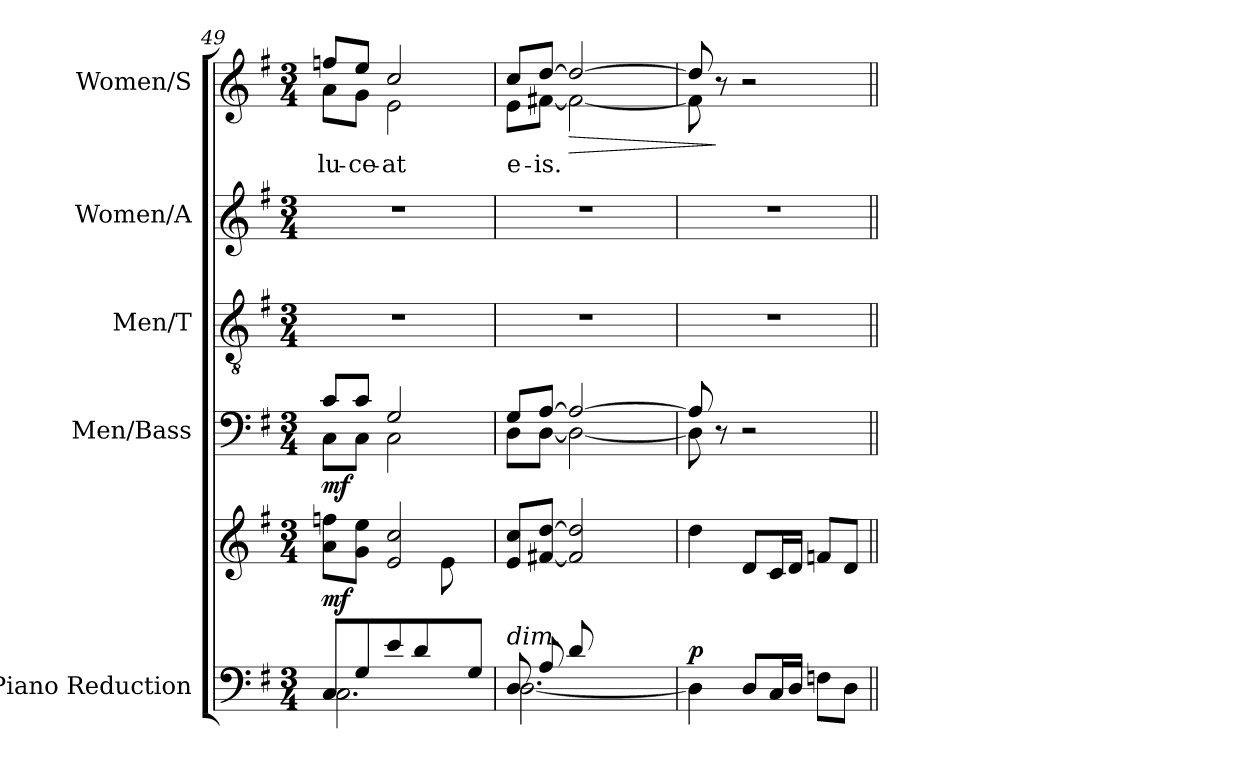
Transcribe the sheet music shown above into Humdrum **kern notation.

**kern	**kern	**dynam	**kern	**dynam	**kern	**kern	**kern	**text	**dynam
*part5	*part5	*part5	*part4	*part4	*part3	*part2	*part1	*part1	*part1
*staff6	*staff5	*staff5/6	*staff4	*staff4	*staff3	*staff2	*staff1	*staff1	*staff1
*I"Piano Reduction	*	*	*I"Men/Bass	*	*I"Men/T	*I"Women/A	*I"Women/S	*	*
*I'Pno	*	*	*	*	*	*	*	*	*
!!LO:PB:g=z
*clefF4	*clefG2	*	*clefF4	*	*clefGv2	*clefG2	*clefG2	*	*
*k[f#]	*k[f#]	*	*k[f#]	*	*k[f#]	*k[f#]	*k[f#]	*	*
*M3/4	*M3/4	*	*M3/4	*	*M3/4	*M3/4	*M3/4	*	*
=49	=49	=49	=49	=49	=49	=49	=49	=49	=49
*^	*^	*	*^	*	*	*	*	*	*
!	!	!	!	!LO:DY:a=2	!	!	!LO:DY:b	!	!	!	!LO:LY:b	!LO:DY:a
*	*	*	*	*	*	*	*	*	*	*^	*	*
!	!	!	!	!	!	!	!	!	!	!	!	!	!LO:DY:n=1:a
8C/L	2.C\	8a\ 8ffn\L	2ryy	mf	8c/L	8C\L	mf	2.r	2.r	8ffn/L	8a\L	lu-	mf mf
!	!	!	!	!	!	!	!	!	!	!	!	!LO:LY:b	!
8G/	.	8g\ 8ee\J	.	.	8c/J	8C\J	.	.	.	8ee/J	8g\J	-ce-	.
!	!	!	!	!	!	!	!	!	!	!	!	!LO:LY:b	!
8e/	.	2e/ 2cc/	.	.	2G/	2C\	.	.	.	2cc/	2e\	-at	.
8d/	.	.	.	.	.	.	.	.	.	.	.	.	.
8ryy	.	.	8e\	.	.	.	.	.	.	.	.	.	.
8G/J	.	.	8ryy	.	.	.	.	.	.	.	.	.	.
=50	=50	=50	=50	=50	=50	=50	=50	=50	=50	=50	=50	=50	=50
!LO:TX:a:i:t=dim.	!	!	!	!	!	!	!	!	!	!	!	!	!
!	!	!	!	!	!	!	!	!	!	!	!	!LO:LY:b	!
8D/L	[2.D\	8e/ 8cc/L	4.ryy	.	8G/L	8D\L	.	2.r	2.r	8cc/L	8e\L	e-	.
!	!	!	!	!	!	!	!	!	!	!	!	!LO:LY:b	!
8A/	.	[8f#X/ [8dd/J	.	.	[8A/J	[8D\J	.	.	.	[8dd/J	[8f#X\J	-is.	.
!	!	!	!	!	!	!	!	!	!	!	!	!	!LO:HP:b
8d/	.	2f#/] 2dd/]	.	.	2A/_	2D\_	.	.	.	2dd/_	2f#\_	.	>
4.ryy	.	.	8e\	.	.	.	.	.	.	.	.	.	.
.	.	.	8f#\	.	.	.	.	.	.	.	.	.	.
.	.	.	8g\J	.	.	.	.	.	.	.	.	.	.
*v	*v	*	*	*	*	*	*	*	*	*	*	*	*
=51	=51	=51	=51	=51	=51	=51	=51	=51	=51	=51	=51	=51
!	!	!	!LO:DY:a=2	!	!	!	!	!	!	!	!	!
*	*v	*v	*	*	*	*	*	*	*	*	*	*
4D\]	4dd\	p	8A/]	8D\]	.	2.r	2.r	8dd/]	8f#\]	.	.
.	.	.	8r	8ryy	.	.	.	8r	8ryy	.	]
8D/L	8d/L	.	2r	2ryy	.	.	.	2r	2ryy	.	.
16C/L	16c/L	.	.	.	.	.	.	.	.	.	.
16D/JJ	16d/JJ	.	.	.	.	.	.	.	.	.	.
8Fn\L	8fn/L	.	.	.	.	.	.	.	.	.	.
8D\J	8d/J	.	.	.	.	.	.	.	.	.	.
*	*	*	*v	*v	*	*	*	*v	*v	*	*
=||	=||	=||	=||	=||	=||	=||	=||	=||	=||
*-	*-	*-	*-	*-	*-	*-	*-	*-	*-
